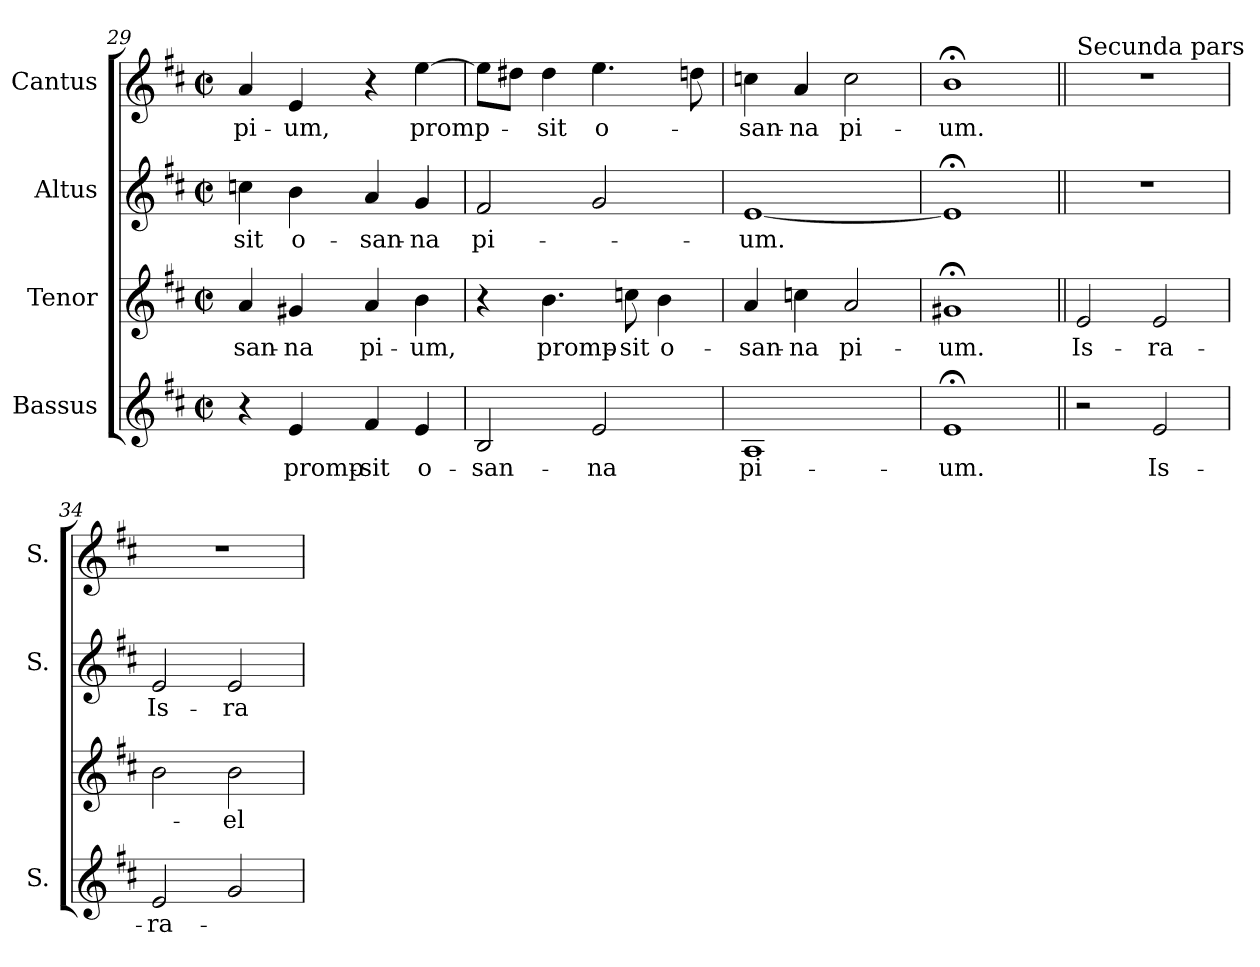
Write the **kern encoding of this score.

**kern	**text	**kern	**text	**kern	**text	**kern	**text
*part4	*part4	*part3	*part3	*part2	*part2	*part1	*part1
*staff4	*staff4	*staff3	*staff3	*staff2	*staff2	*staff1	*staff1
*I"Bassus	*	*I"Tenor	*	*I"Altus	*	*I"Cantus	*
*I'S.	*	*	*	*I'S.	*	*I'S.	*
*clefG2	*	*clefG2	*	*clefG2	*	*clefG2	*
*k[f#c#]	*	*k[f#c#]	*	*k[f#c#]	*	*k[f#c#]	*
*D:	*	*D:	*	*D:	*	*D:	*
*M2/2	*	*M2/2	*	*M2/2	*	*M2/2	*
*met(c|)	*	*met(c|)	*	*met(c|)	*	*met(c|)	*
=29	=29	=29	=29	=29	=29	=29	=29
!	!	!	!LO:LY:b:color=#000000	!	!	!	!
!	!	!	!	!	!LO:LY:b:color=#000000	!	!
!	!	!	!	!	!	!	!LO:LY:b:color=#000000
4r	.	4ai/	-san-	4ccni\	-sit	4ai/	pi-
!	!LO:LY:b:color=#000000	!	!	!	!	!	!
!	!	!	!LO:LY:b:color=#000000	!	!	!	!
!	!	!	!	!	!LO:LY:b:color=#000000	!	!
!	!	!	!	!	!	!	!LO:LY:b:color=#000000
4ei/	promp-	4g#Xi/	-na	4bi\	o-	4ei/	-um,
!	!LO:LY:b:color=#000000	!	!	!	!	!	!
!	!	!	!LO:LY:b:color=#000000	!	!	!	!
!	!	!	!	!	!LO:LY:b:color=#000000	!	!
4f#i/	-sit	4ai/	pi-	4ai/	-san-	4r	.
!	!LO:LY:b:color=#000000	!	!	!	!	!	!
!	!	!	!LO:LY:b:color=#000000	!	!	!	!
!	!	!	!	!	!LO:LY:b:color=#000000	!	!
!	!	!	!	!	!	!	!LO:LY:b:color=#000000
4ei/	o-	4bi\	-um,	4gi/	-na	[>4eei\	promp-
=30	=30	=30	=30	=30	=30	=30	=30
!	!LO:LY:b:color=#000000	!	!	!	!	!	!
!	!	!	!	!	!LO:LY:b:color=#000000	!	!
2Bi/	-san-	4r	.	2f#i/	pi-	8eei\L]	.
.	.	.	.	.	.	8dd#Xi\J	.
!	!	!	!LO:LY:b:color=#000000	!	!	!	!
!	!	!	!	!	!	!	!LO:LY:b:color=#000000
.	.	4.bi\	promp-	.	.	4dd#i\	-sit
!	!LO:LY:b:color=#000000	!	!	!	!	!	!
!	!	!	!	!	!	!	!LO:LY:b:color=#000000
2ei/	-na	.	.	2gi/	.	4.eei\	o-
!	!	!	!LO:LY:b:color=#000000	!	!	!	!
.	.	8ccni\	-sit	.	.	.	.
!	!	!	!LO:LY:b:color=#000000	!	!	!	!
.	.	4bi\	o-	.	.	.	.
.	.	.	.	.	.	8ddni\	.
=31	=31	=31	=31	=31	=31	=31	=31
!	!LO:LY:b:color=#000000	!	!	!	!	!	!
!	!	!	!LO:LY:b:color=#000000	!	!	!	!
!	!	!	!	!	!LO:LY:b:color=#000000	!	!
!	!	!	!	!	!	!	!LO:LY:b:color=#000000
1Ai	pi-	4ai/	-san-	[<1ei	-um.	4ccni\	-san-
!	!	!	!LO:LY:b:color=#000000	!	!	!	!
!	!	!	!	!	!	!	!LO:LY:b:color=#000000
.	.	4ccni\	-na	.	.	4ai/	-na
!	!	!	!LO:LY:b:color=#000000	!	!	!	!
!	!	!	!	!	!	!	!LO:LY:b:color=#000000
.	.	2ai/	pi-	.	.	2cci\	pi-
=32	=32	=32	=32	=32	=32	=32	=32
!	!LO:LY:b:color=#000000	!	!	!	!	!	!
!	!	!	!LO:LY:b:color=#000000	!	!	!	!
!	!	!	!	!	!	!	!LO:LY:b:color=#000000
1e;i	-um.	1g#X;i	-um.	1e;i]	.	1b;i	-um.
!!LO:LB:g=z
=33||	=33||	=33||	=33||	=33||	=33||	=33||	=33||
!	!	!	!	!	!	!LO:TX:a:t=Secunda pars	!
!	!	!	!LO:LY:b:color=#000000	!	!	!	!
2r	.	2ei/	Is-	1r	.	1r	.
!	!LO:LY:b:color=#000000	!	!	!	!	!	!
!	!	!	!LO:LY:b:color=#000000	!	!	!	!
2ei/	Is-	2ei/	-ra-	.	.	.	.
=34	=34	=34	=34	=34	=34	=34	=34
!	!LO:LY:b:color=#000000	!	!	!	!	!	!
!	!	!	!	!	!LO:LY:b:color=#000000	!	!
2ei/	-ra-	2bi\	.	2ei/	Is-	1r	.
!	!	!	!LO:LY:b:color=#000000	!	!	!	!
!	!	!	!	!	!LO:LY:b:color=#000000	!	!
2gi/	.	2bi\	-el	2ei/	-ra-	.	.
=	=	=	=	=	=	=	=
*-	*-	*-	*-	*-	*-	*-	*-
